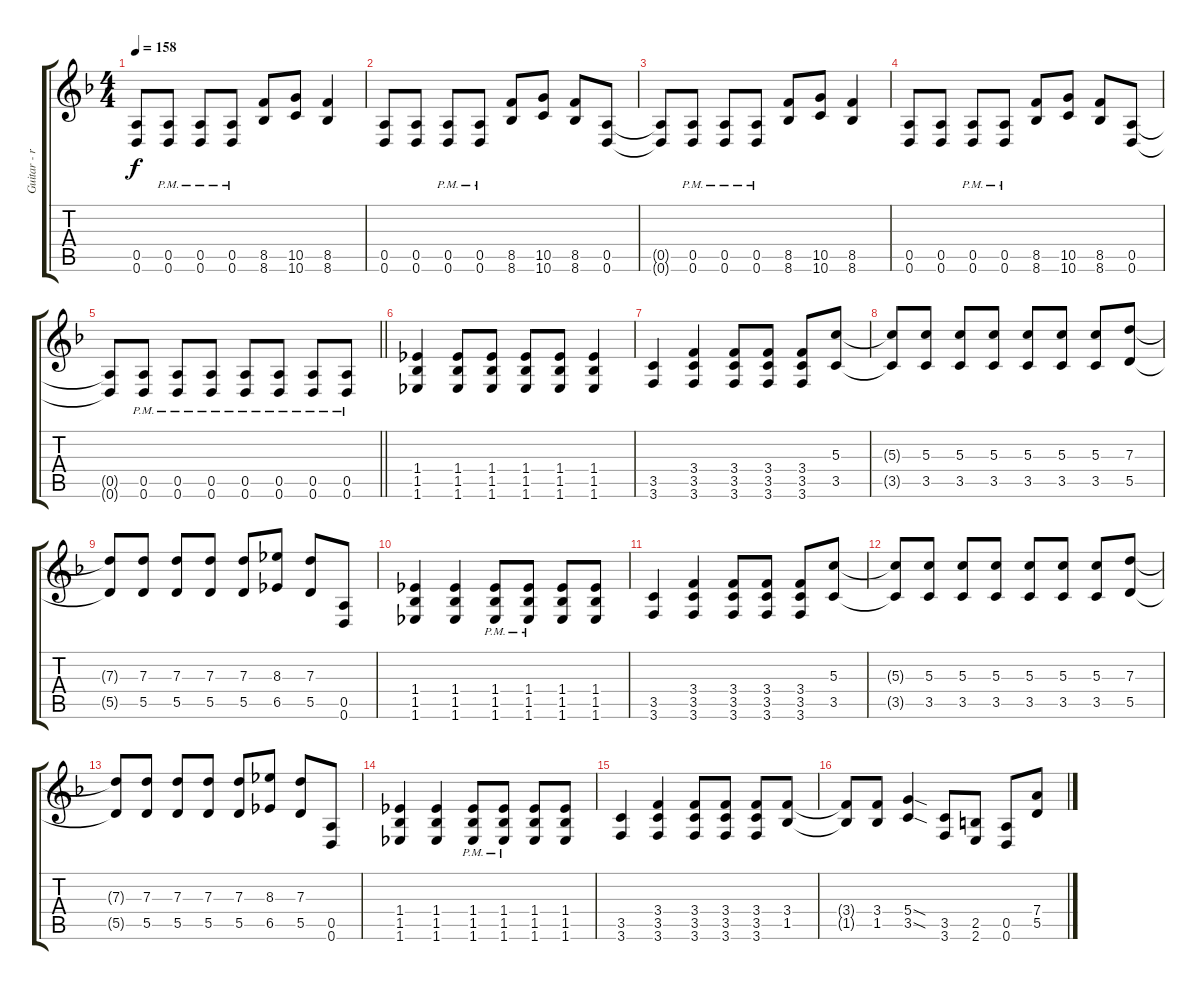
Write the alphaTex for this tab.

\track ("Guitar - right" "Guitar - r") {instrument distortionguitar}
\staff {score tabs}
\tuning (E4 B3 G3 D3 A2 D2) {hide}
\ts (4 4)
\tempo 158
\clef g2
\ks f
(0.5{t} 0.6{t}).8{dy f} (0.5{pm} 0.6{pm}).8 (0.5{pm} 0.6{pm}).8 (0.5{pm} 0.6{pm}).8 (8.5 8.6).8 (10.5 10.6).8 (8.5 8.6).4 |
(0.5 0.6).8 (0.5 0.6).8 (0.5{pm} 0.6{pm}).8 (0.5{pm} 0.6{pm}).8 (8.5 8.6).8 (10.5 10.6).8 (8.5 8.6).8 (0.5 0.6).8 |
(0.5{t} 0.6{t}).8 (0.5{pm} 0.6{pm}).8 (0.5{pm} 0.6{pm}).8 (0.5{pm} 0.6{pm}).8 (8.5 8.6).8 (10.5 10.6).8 (8.5 8.6).4 |
(0.5 0.6).8 (0.5 0.6).8 (0.5{pm} 0.6{pm}).8 (0.5{pm} 0.6{pm}).8 (8.5 8.6).8 (10.5 10.6).8 (8.5 8.6).8 (0.5 0.6).8 |
\barLineRight lightlight
(0.5{t} 0.6{t}).8 (0.5{pm} 0.6{pm}).8 (0.5{pm} 0.6{pm}).8 (0.5{pm} 0.6{pm}).8 (0.5{pm} 0.6{pm}).8 (0.5{pm} 0.6{pm}).8 (0.5{pm} 0.6{pm}).8 (0.5{pm} 0.6{pm}).8 |
(1.4 1.5 1.6).4 (1.4 1.5 1.6).8 (1.4 1.5 1.6).8 (1.4 1.5 1.6).8 (1.4 1.5 1.6).8 (1.4 1.5 1.6).4 |
(3.5 3.6).4 (3.4 3.5 3.6).4 (3.4 3.5 3.6).8 (3.4 3.5 3.6).8 (3.4 3.5 3.6).8 (5.3 3.5).8 |
(5.3{t} 3.5{t}).8 (5.3 3.5).8 (5.3 3.5).8 (5.3 3.5).8 (5.3 3.5).8 (5.3 3.5).8 (5.3 3.5).8 (7.3 5.5).8 |
(7.3{t} 5.5{t}).8 (7.3 5.5).8 (7.3 5.5).8 (7.3 5.5).8 (7.3 5.5).8 (8.3 6.5).8 (7.3 5.5).8 (0.5 0.6).8 |
(1.4 1.5 1.6).4 (1.4 1.5 1.6).4 (1.4{pm} 1.5{pm} 1.6{pm}).8 (1.4{pm} 1.5{pm} 1.6{pm}).8 (1.4 1.5 1.6).8 (1.4 1.5 1.6).8 |
(3.5 3.6).4 (3.4 3.5 3.6).4 (3.4 3.5 3.6).8 (3.4 3.5 3.6).8 (3.4 3.5 3.6).8 (5.3 3.5).8 |
(5.3{t} 3.5{t}).8 (5.3 3.5).8 (5.3 3.5).8 (5.3 3.5).8 (5.3 3.5).8 (5.3 3.5).8 (5.3 3.5).8 (7.3 5.5).8 |
(7.3{t} 5.5{t}).8 (7.3 5.5).8 (7.3 5.5).8 (7.3 5.5).8 (7.3 5.5).8 (8.3 6.5).8 (7.3 5.5).8 (0.5 0.6).8 |
(1.4 1.5 1.6).4 (1.4 1.5 1.6).4 (1.4{pm} 1.5{pm} 1.6{pm}).8 (1.4{pm} 1.5{pm} 1.6{pm}).8 (1.4 1.5 1.6).8 (1.4 1.5 1.6).8 |
(3.5 3.6).4 (3.4 3.5 3.6).4 (3.4 3.5 3.6).8 (3.4 3.5 3.6).8 (3.4 3.5 3.6).8 (3.4 1.5).8 |
(3.4{t} 1.5{t}).8 (3.4 1.5).8 (5.4{sod} 3.5{sod}).4 (3.5 3.6).8 (2.5 2.6).8 (0.5 0.6).8 (7.4 5.5).8
